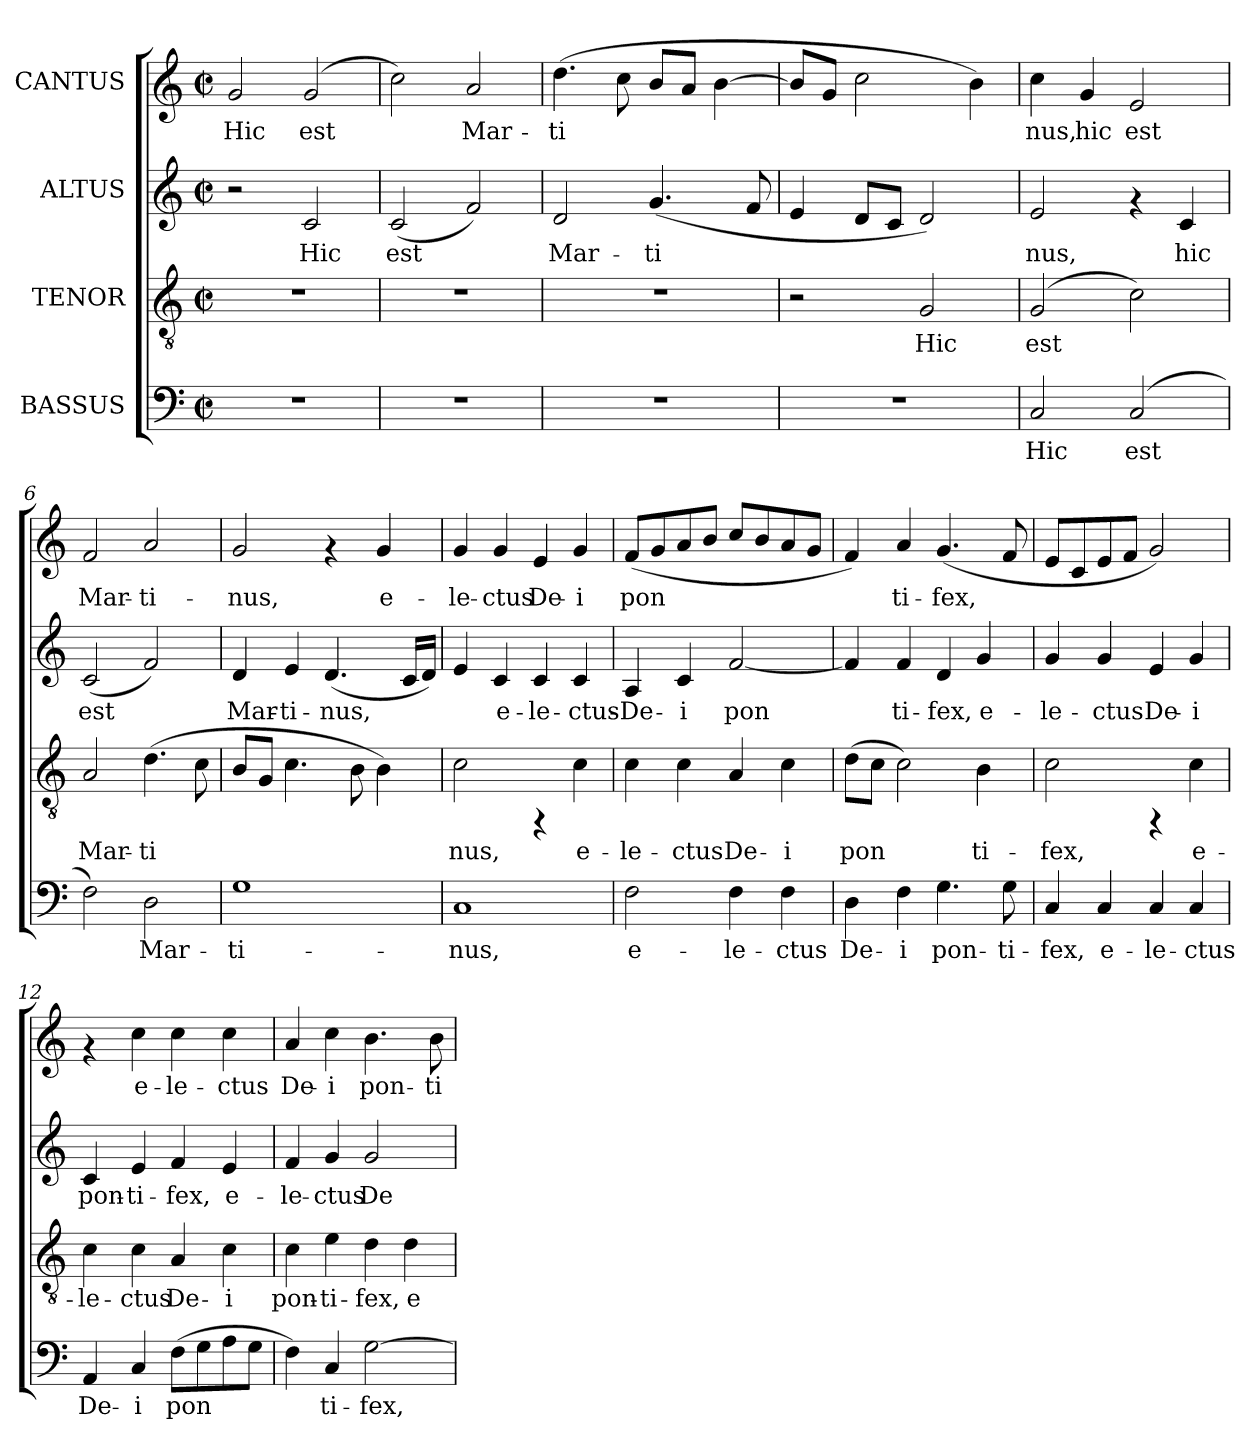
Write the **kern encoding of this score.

**kern	**text	**kern	**text	**kern	**text	**kern	**text
*part4	*part4	*part3	*part3	*part2	*part2	*part1	*part1
*staff4	*staff4	*staff3	*staff3	*staff2	*staff2	*staff1	*staff1
*I"BASSUS	*	*I"TENOR	*	*I"ALTUS	*	*I"CANTUS	*
!!LO:PB:g=z
*stria5	*	*stria5	*	*stria5	*	*stria5	*
*clefF4	*	*clefGv2	*	*clefG2	*	*clefG2	*
*k[]	*	*k[]	*	*k[]	*	*k[]	*
*C:	*	*C:	*	*C:	*	*C:	*
*M2/2	*	*M2/2	*	*M2/2	*	*M2/2	*
*met(c|)	*	*met(c|)	*	*met(c|)	*	*met(c|)	*
=1	=1	=1	=1	=1	=1	=1	=1
!	!	!	!	!	!	!	!LO:LY:b:cj
1r	.	1r	.	2r	.	2g/	Hic
!	!	!	!	!	!LO:LY:b:cj	!	!LO:LY:b:cj
.	.	.	.	2c/	Hic	(>2g/	est
=2	=2	=2	=2	=2	=2	=2	=2
!	!	!	!	!	!LO:LY:b:cj	!	!LO:LY:b:cj
1r	.	1r	.	(<2c/	est	2cc\)	.
!	!	!	!	!	!LO:LY:b:cj	!	!LO:LY:b:cj
.	.	.	.	2f/)	.	2a/	Mar-
=3	=3	=3	=3	=3	=3	=3	=3
!	!	!	!	!	!LO:LY:b:cj	!	!LO:LY:b:cj
1r	.	1r	.	2d/	Mar-	(>4.dd\	-ti-
!	!	!	!	!	!	!	!LO:LY:b:cj
.	.	.	.	.	.	8cc\	--
!	!	!	!	!	!LO:LY:b:cj	!	!LO:LY:b:cj
.	.	.	.	(<4.g/	-ti-	8b/L	--
!	!	!	!	!	!	!	!LO:LY:b:cj
.	.	.	.	.	.	8a/J	--
!	!	!	!	!	!	!	!LO:LY:b:cj
.	.	.	.	.	.	[>4b\	--
!	!	!	!	!	!LO:LY:b:cj	!	!
.	.	.	.	8f/	--	.	.
=4	=4	=4	=4	=4	=4	=4	=4
!	!	!	!	!	!LO:LY:b:cj	!	!LO:LY:b:cj
1r	.	2r	.	4e/	--	8b/L]	--
!	!	!	!	!	!	!	!LO:LY:b:cj
.	.	.	.	.	.	8g/J	--
!	!	!	!	!	!LO:LY:b:cj	!	!LO:LY:b:cj
.	.	.	.	8d/L	--	2cc\	--
!	!	!	!	!	!LO:LY:b:cj	!	!
.	.	.	.	8c/J	--	.	.
!	!	!	!LO:LY:b:cj	!	!LO:LY:b:cj	!	!
.	.	2G/	Hic	2d/)	--	.	.
!	!	!	!	!	!	!	!LO:LY:b:cj
.	.	.	.	.	.	4b\)	--
=5	=5	=5	=5	=5	=5	=5	=5
!	!LO:LY:b:cj	!	!LO:LY:b:cj	!	!LO:LY:b:cj	!	!LO:LY:b:cj
2C/	Hic	(>2G/	est	2e/	-nus,	4cc\	-nus,
!	!	!	!	!	!	!	!LO:LY:b:cj
.	.	.	.	.	.	4g/	hic
!	!LO:LY:b:cj	!	!LO:LY:b:cj	!	!	!	!LO:LY:b:cj
(>2C/	est	2c\)	.	4rf	.	2e/	est
!	!	!	!	!	!LO:LY:b:cj	!	!
.	.	.	.	4c/	hic	.	.
=6	=6	=6	=6	=6	=6	=6	=6
!	!LO:LY:b:cj	!	!LO:LY:b:cj	!	!LO:LY:b:cj	!	!LO:LY:b:cj
2F\)	.	2A/	Mar-	(<2c/	est	2f/	Mar-
!	!LO:LY:b:cj	!	!LO:LY:b:cj	!	!LO:LY:b:cj	!	!LO:LY:b:cj
2D\	Mar-	(>4.d\	-ti-	2f/)	.	2a/	-ti-
!	!	!	!LO:LY:b:cj	!	!	!	!
.	.	8c\	--	.	.	.	.
=7	=7	=7	=7	=7	=7	=7	=7
!	!LO:LY:b:cj	!	!LO:LY:b:cj	!	!LO:LY:b:cj	!	!LO:LY:b:cj
1G	-ti-	8B/L	--	4d/	Mar-	2g/	-nus,
!	!	!	!LO:LY:b:cj	!	!	!	!
.	.	8G/J	--	.	.	.	.
!	!	!	!LO:LY:b:cj	!	!LO:LY:b:cj	!	!
.	.	4.c\	--	4e/	-ti-	.	.
!	!	!	!	!	!LO:LY:b:cj	!	!
.	.	.	.	(<4.d/	-nus,	4rf	.
!	!	!	!LO:LY:b:cj	!	!	!	!
.	.	8B\	--	.	.	.	.
!	!	!	!LO:LY:b:cj	!	!	!	!LO:LY:b:cj
.	.	4B\)	--	.	.	4g/	e-
!	!	!	!	!	!LO:LY:b:cj	!	!
.	.	.	.	16c/L	.	.	.
!	!	!	!	!	!LO:LY:b:cj	!	!
.	.	.	.	16d/J)	.	.	.
!!LO:LB:g=z
=8	=8	=8	=8	=8	=8	=8	=8
!	!LO:LY:b:cj	!	!LO:LY:b:cj	!	!LO:LY:b:cj	!	!LO:LY:b:cj
1C	-nus,	2c\	-nus,	4e/	.	4g/	-le-
!	!	!	!	!	!LO:LY:b:cj	!	!LO:LY:b:cj
.	.	.	.	4c/	e-	4g/	-ctus
!	!	!	!	!	!LO:LY:b:cj	!	!LO:LY:b:cj
.	.	4rFF	.	4c/	-le-	4e/	De-
!	!	!	!LO:LY:b:cj	!	!LO:LY:b:cj	!	!LO:LY:b:cj
.	.	4c\	e-	4c/	-ctus-	4g/	-i
=9	=9	=9	=9	=9	=9	=9	=9
!	!LO:LY:b:cj	!	!LO:LY:b:cj	!	!LO:LY:b:cj	!	!LO:LY:b:cj
2F\	e-	4c\	-le-	4A/	-De-	(<8f/L	pon-
!	!	!	!	!	!	!	!LO:LY:b:cj
.	.	.	.	.	.	8g/	--
!	!	!	!LO:LY:b:cj	!	!LO:LY:b:cj	!	!LO:LY:b:cj
.	.	4c\	-ctus	4c/	-i	8a/	--
!	!	!	!	!	!	!	!LO:LY:b:cj
.	.	.	.	.	.	8b/J	--
!	!LO:LY:b:cj	!	!LO:LY:b:cj	!	!LO:LY:b:cj	!	!LO:LY:b:cj
4F\	-le-	4A/	De-	[<2f/	pon-	8cc/L	--
!	!	!	!	!	!	!	!LO:LY:b:cj
.	.	.	.	.	.	8b/	--
!	!LO:LY:b:cj	!	!LO:LY:b:cj	!	!	!	!LO:LY:b:cj
4F\	-ctus	4c\	-i	.	.	8a/	--
!	!	!	!	!	!	!	!LO:LY:b:cj
.	.	.	.	.	.	8g/J	--
=10	=10	=10	=10	=10	=10	=10	=10
!	!LO:LY:b:cj	!	!LO:LY:b:cj	!	!LO:LY:b:cj	!	!LO:LY:b:cj
4D\	De-	(>8d\L	pon-	4f/]	--	4f/)	--
!	!	!	!LO:LY:b:cj	!	!	!	!
.	.	8c\J	--	.	.	.	.
!	!LO:LY:b:cj	!	!LO:LY:b:cj	!	!LO:LY:b:cj	!	!LO:LY:b:cj
4F\	-i	2c\)	--	4f/	-ti-	4a/	-ti-
!	!LO:LY:b:cj	!	!	!	!LO:LY:b:cj	!	!LO:LY:b:cj
4.G\	pon-	.	.	4d/	-fex,	(<4.g/	-fex,
!	!	!	!LO:LY:b:cj	!	!LO:LY:b:cj	!	!
.	.	4B\	-ti-	4g/	e-	.	.
!	!LO:LY:b:cj	!	!	!	!	!	!LO:LY:b:cj
8G\	-ti-	.	.	.	.	8f/	.
=11	=11	=11	=11	=11	=11	=11	=11
!	!LO:LY:b:cj	!	!LO:LY:b:cj	!	!LO:LY:b:cj	!	!LO:LY:b:cj
4C/	-fex,	2c\	-fex,	4g/	-le-	8e/L	.
!	!	!	!	!	!	!	!LO:LY:b:cj
.	.	.	.	.	.	8c/	.
!	!LO:LY:b:cj	!	!	!	!LO:LY:b:cj	!	!LO:LY:b:cj
4C/	e-	.	.	4g/	-ctus	8e/	.
!	!	!	!	!	!	!	!LO:LY:b:cj
.	.	.	.	.	.	8f/J	.
!	!LO:LY:b:cj	!	!	!	!LO:LY:b:cj	!	!LO:LY:b:cj
4C/	-le-	4rFF	.	4e/	De-	2g/)	.
!	!LO:LY:b:cj	!	!LO:LY:b:cj	!	!LO:LY:b:cj	!	!
4C/	-ctus	4c\	e-	4g/	-i	.	.
=12	=12	=12	=12	=12	=12	=12	=12
!	!LO:LY:b:cj	!	!LO:LY:b:cj	!	!LO:LY:b:cj	!	!
4AA/	De-	4c\	-le-	4c/	pon-	4rf	.
!	!LO:LY:b:cj	!	!LO:LY:b:cj	!	!LO:LY:b:cj	!	!LO:LY:b:cj
4C/	-i	4c\	-ctus	4e/	-ti-	4cc\	e-
!	!LO:LY:b:cj	!	!LO:LY:b:cj	!	!LO:LY:b:cj	!	!LO:LY:b:cj
(>8F\L	pon-	4A/	De-	4f/	-fex,	4cc\	-le-
!	!LO:LY:b:cj	!	!	!	!	!	!
8G\	--	.	.	.	.	.	.
!	!LO:LY:b:cj	!	!LO:LY:b:cj	!	!LO:LY:b:cj	!	!LO:LY:b:cj
8A\	--	4c\	-i	4e/	e-	4cc\	-ctus
!	!LO:LY:b:cj	!	!	!	!	!	!
8G\J	--	.	.	.	.	.	.
=13	=13	=13	=13	=13	=13	=13	=13
!	!LO:LY:b:cj	!	!LO:LY:b:cj	!	!LO:LY:b:cj	!	!LO:LY:b:cj
4F\)	--	4c\	pon-	4f/	-le-	4a/	De-
!	!LO:LY:b:cj	!	!LO:LY:b:cj	!	!LO:LY:b:cj	!	!LO:LY:b:cj
4C/	-ti-	4e\	-ti-	4g/	-ctus	4cc\	-i
!	!LO:LY:b:cj	!	!LO:LY:b:cj	!	!LO:LY:b:cj	!	!LO:LY:b:cj
[<2G\	-fex,	4d\	-fex,	2g/	De-	4.b\	pon-
!	!	!	!LO:LY:b:cj	!	!	!	!
.	.	4d\	e-	.	.	.	.
!	!	!	!	!	!	!	!LO:LY:b:cj
.	.	.	.	.	.	8b\	-ti-
=	=	=	=	=	=	=	=
*-	*-	*-	*-	*-	*-	*-	*-
